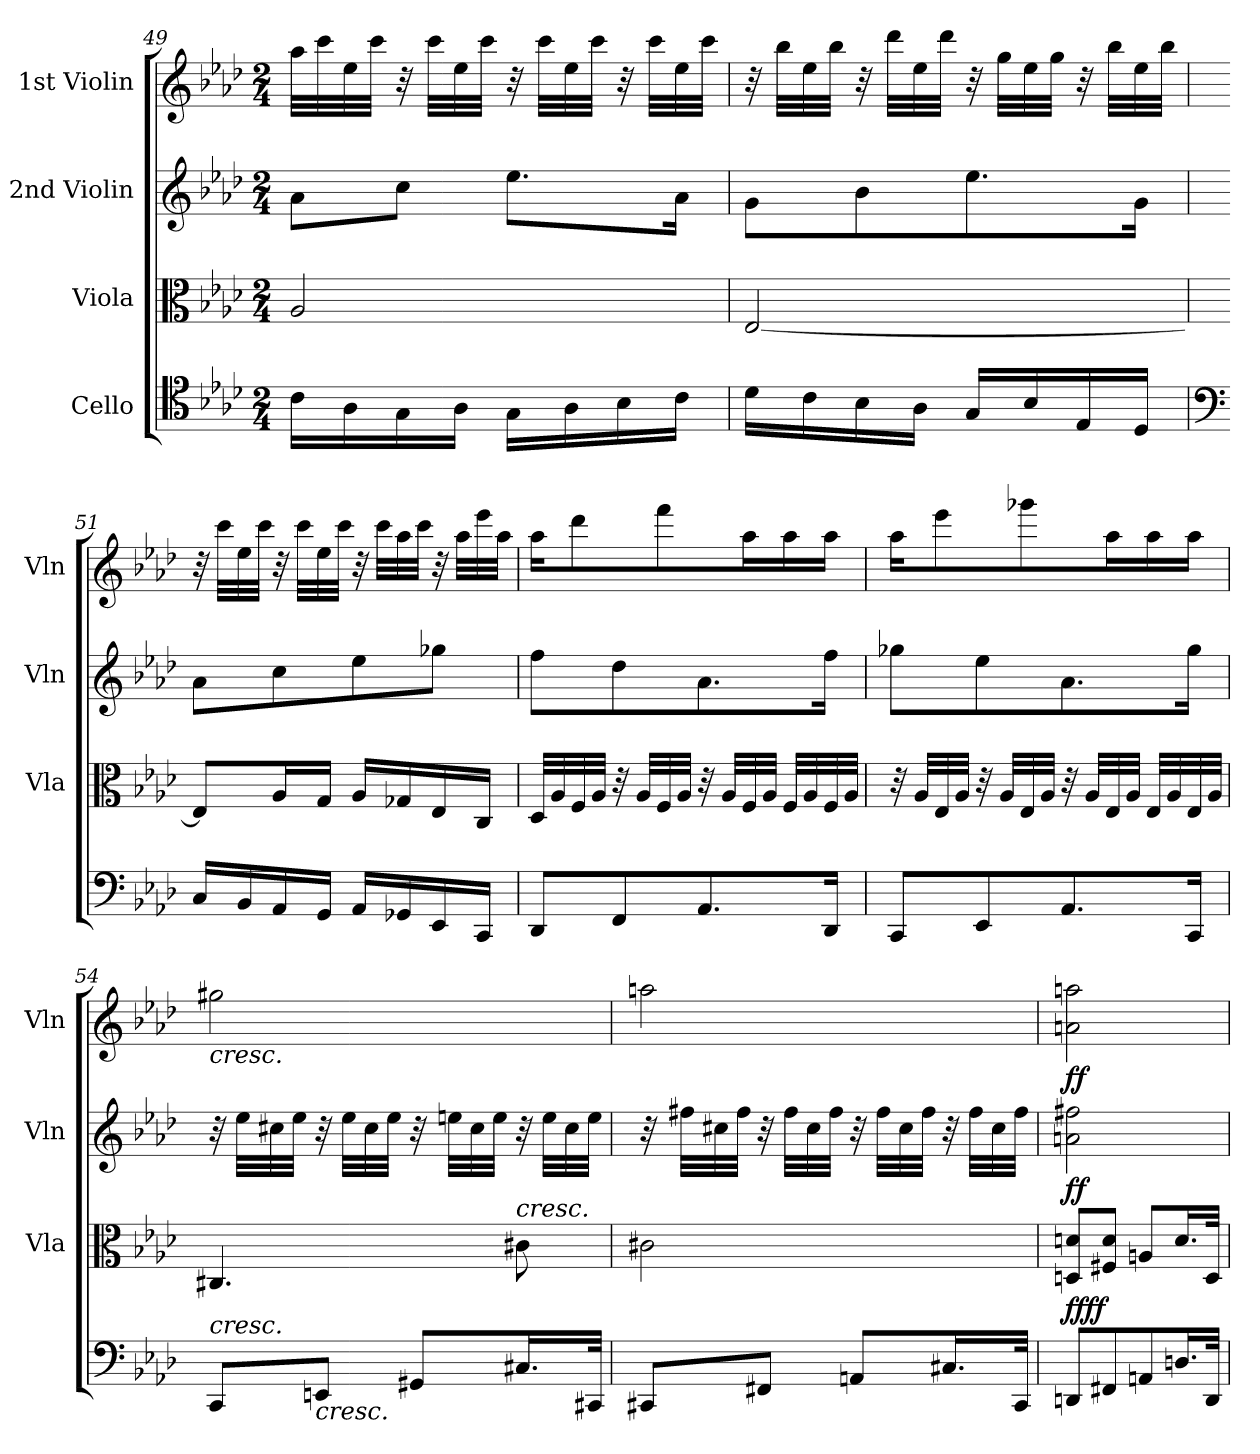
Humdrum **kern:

**kern	**dynam	**kern	**kern	**dynam	**kern	**dynam
*part4	*part4	*part3	*part2	*part2	*part1	*part1
*staff4	*staff4	*staff3	*staff2	*staff2	*staff1	*staff1
*I"Cello	*	*I"Viola	*I"2nd Violin	*	*I"1st Violin	*
*	*	*I'Vla	*I'Vln	*	*I'Vln	*
*clefC4	*	*clefC3	*clefG2	*	*clefG2	*
*k[b-e-a-d-]	*	*k[b-e-a-d-]	*k[b-e-a-d-]	*	*k[b-e-a-d-]	*
*f:	*	*f:	*f:	*	*f:	*
*M2/4	*	*M2/4	*M2/4	*	*M2/4	*
=49	=49	=49	=49	=49	=49	=49
16c\LL	.	2A-/	8a-\L	.	32aa-\LLL	.
.	.	.	.	.	32ccc\	.
16A-\	.	.	.	.	32ee-\	.
.	.	.	.	.	32ccc\JJJ	.
16G\	.	.	8cc\J	.	32r	.
.	.	.	.	.	32ccc\LLL	.
16A-\JJ	.	.	.	.	32ee-\	.
.	.	.	.	.	32ccc\JJJ	.
16G\LL	.	.	8.ee-\L	.	32r	.
.	.	.	.	.	32ccc\LLL	.
16A-\	.	.	.	.	32ee-\	.
.	.	.	.	.	32ccc\JJJ	.
16B-\	.	.	.	.	32r	.
.	.	.	.	.	32ccc\LLL	.
16c\JJ	.	.	16a-\Jk	.	32ee-\	.
.	.	.	.	.	32ccc\JJJ	.
!!LO:LB:g=z
=50	=50	=50	=50	=50	=50	=50
16d-\LL	.	[2E-/	8g\L	.	32r	.
.	.	.	.	.	32bb-\LLL	.
16c\	.	.	.	.	32ee-\	.
.	.	.	.	.	32bb-\JJJ	.
16B-\	.	.	8b-\	.	32r	.
.	.	.	.	.	32ddd-\LLL	.
16A-\JJ	.	.	.	.	32ee-\	.
.	.	.	.	.	32ddd-\JJJ	.
16G/LL	.	.	8.ee-\	.	32r	.
.	.	.	.	.	32gg\LLL	.
16B-/	.	.	.	.	32ee-\	.
.	.	.	.	.	32gg\JJJ	.
16E-/	.	.	.	.	32r	.
.	.	.	.	.	32bb-\LLL	.
16D-/JJ	.	.	16g\Jk	.	32ee-\	.
.	.	.	.	.	32bb-\JJJ	.
=51	=51	=51	=51	=51	=51	=51
*clefF4	*	*	*	*	*	*
16C/LL	.	8E-/L]	8a-\L	.	32r	.
.	.	.	.	.	32ccc\LLL	.
16BB-/	.	.	.	.	32ee-\	.
.	.	.	.	.	32ccc\JJJ	.
16AA-/	.	16A-/L	8cc\	.	32r	.
.	.	.	.	.	32ccc\LLL	.
16GG/JJ	.	16G/JJ	.	.	32ee-\	.
.	.	.	.	.	32ccc\JJJ	.
16AA-/LL	.	16A-/LL	8ee-\	.	32r	.
.	.	.	.	.	32ccc\LLL	.
16GG-X/	.	16G-X/	.	.	32aa-\	.
.	.	.	.	.	32ccc\JJJ	.
16EE-/	.	16E-/	8gg-X\J	.	32r	.
.	.	.	.	.	32aa-\LLL	.
16CC/JJ	.	16C/JJ	.	.	32eee-\	.
.	.	.	.	.	32aa-\JJJ	.
=52	=52	=52	=52	=52	=52	=52
8DD-/L	.	32D-/LLL	8ff\L	.	16aa-\KL	.
.	.	32A-/	.	.	.	.
.	.	32F/	.	.	8ddd-\	.
.	.	32A-/JJJ	.	.	.	.
8FF/	.	32r	8dd-\	.	.	.
.	.	32A-/LLL	.	.	.	.
.	.	32F/	.	.	8fff\	.
.	.	32A-/JJJ	.	.	.	.
8.AA-/	.	32r	8.a-\	.	.	.
.	.	32A-/LLL	.	.	.	.
.	.	32F/	.	.	16aa-\L	.
.	.	32A-/JJJ	.	.	.	.
.	.	32F/LLL	.	.	16aa-\	.
.	.	32A-/	.	.	.	.
16DD-/Jk	.	32F/	16ff\Jk	.	16aa-\JJ	.
.	.	32A-/JJJ	.	.	.	.
!!LO:LB:g=z
=53	=53	=53	=53	=53	=53	=53
8CC/L	.	32r	8gg-X\L	.	16aa-\KL	.
.	.	32A-/LLL	.	.	.	.
.	.	32E-/	.	.	8eee-\	.
.	.	32A-/JJJ	.	.	.	.
8EE-/	.	32r	8ee-\	.	.	.
.	.	32A-/LLL	.	.	.	.
.	.	32E-/	.	.	8ggg-X\	.
.	.	32A-/JJJ	.	.	.	.
8.AA-/	.	32r	8.a-\	.	.	.
.	.	32A-/LLL	.	.	.	.
.	.	32E-/	.	.	16aa-\L	.
.	.	32A-/JJJ	.	.	.	.
.	.	32E-/LLL	.	.	16aa-\	.
.	.	32A-/	.	.	.	.
16CC/Jk	.	32E-/	16gg-\Jk	.	16aa-\JJ	.
.	.	32A-/JJJ	.	.	.	.
!!LO:PB:g=z
=54	=54	=54	=54	=54	=54	=54
!	!	!	!	!	!LO:TX:b:i:t=cresc.	!
!LO:TX:a:i:t=cresc.	!	!	!	!	!	!
8CC/L	.	4.C#X/	32r	.	2gg#X\	.
.	.	.	32ee-\LLL	.	.	.
.	.	.	32cc#X\	.	.	.
.	.	.	32ee-\JJJ	.	.	.
!LO:TX:b:i:t=cresc.	!	!	!	!	!	!
8EEn/J	.	.	32r	.	.	.
.	.	.	32ee-\LLL	.	.	.
.	.	.	32cc#\	.	.	.
.	.	.	32ee-\JJJ	.	.	.
8GG#X/L	.	.	32r	.	.	.
.	.	.	32een\LLL	.	.	.
.	.	.	32cc#\	.	.	.
.	.	.	32ee\JJJ	.	.	.
!	!	!LO:TX:a:i:t=cresc.	!	!	!	!
16.C#X/L	.	8c#X\	32r	.	.	.
.	.	.	32ee\LLL	.	.	.
.	.	.	32cc#\	.	.	.
32CC#X/JJk	.	.	32ee\JJJ	.	.	.
=55	=55	=55	=55	=55	=55	=55
8CC#X/L	.	2c#X\	32r	.	2aan\	.
.	.	.	32ff#X\LLL	.	.	.
.	.	.	32cc#X\	.	.	.
.	.	.	32ff#\JJJ	.	.	.
8FF#X/J	.	.	32r	.	.	.
.	.	.	32ff#\LLL	.	.	.
.	.	.	32cc#\	.	.	.
.	.	.	32ff#\JJJ	.	.	.
8AAn/L	.	.	32r	.	.	.
.	.	.	32ff#\LLL	.	.	.
.	.	.	32cc#\	.	.	.
.	.	.	32ff#\JJJ	.	.	.
16.C#X/L	.	.	32r	.	.	.
.	.	.	32ff#\LLL	.	.	.
.	.	.	32cc#\	.	.	.
32CC#/JJk	.	.	32ff#\JJJ	.	.	.
=56	=56	=56	=56	=56	=56	=56
!	!LO:DY:b	!	!	!	!	!
!	!LO:DY:n=1:a	!	!	!LO:DY:b	!	!LO:DY:b
8DDn/L	ff ff	8Dn/ 8dn/L	2an\ 2ff#X\	ff	2an\ 2aan\	ff
8FF#X/	.	8F#X/ 8d/J	.	.	.	.
8AAn/	.	8An/L	.	.	.	.
16.Dn/L	.	16.d/L	.	.	.	.
32DD/JJk	.	32D/JJk	.	.	.	.
=	=	=	=	=	=	=
*-	*-	*-	*-	*-	*-	*-
